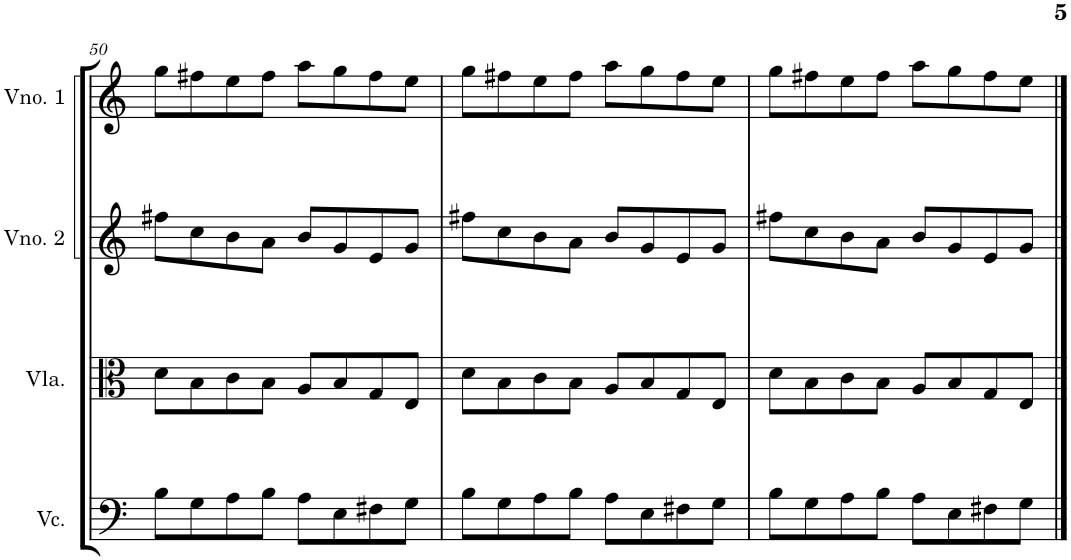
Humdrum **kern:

**kern	**kern	**kern	**kern
*part4	*part3	*part2	*part1
*staff4	*staff3	*staff2	*staff1
*I"Violoncelo	*I"Viola	*I"Violino 2	*I"Violino 1
*I'Vc.	*I'Vla.	*I'Vno. 2	*I'Vno. 1
!!LO:PB:g=z
*clefF4	*clefC3	*clefG2	*clefG2
*k[]	*k[]	*k[]	*k[]
*M4/4	*M4/4	*M4/4	*M4/4
=50	=50	=50	=50
8B\L	8d\L	8ff#X\L	8gg\L
8G\	8B\	8cc\	8ff#X\
8A\	8c\	8b\	8ee\
8B\J	8B\J	8a\J	8ff#\J
8A\L	8A/L	8b/L	8aa\L
8E\	8B/	8g/	8gg\
8F#X\	8G/	8e/	8ff#\
8G\J	8E/J	8g/J	8ee\J
=51	=51	=51	=51
8B\L	8d\L	8ff#X\L	8gg\L
8G\	8B\	8cc\	8ff#X\
8A\	8c\	8b\	8ee\
8B\J	8B\J	8a\J	8ff#\J
8A\L	8A/L	8b/L	8aa\L
8E\	8B/	8g/	8gg\
8F#X\	8G/	8e/	8ff#\
8G\J	8E/J	8g/J	8ee\J
=52	=52	=52	=52
8B\L	8d\L	8ff#X\L	8gg\L
8G\	8B\	8cc\	8ff#X\
8A\	8c\	8b\	8ee\
8B\J	8B\J	8a\J	8ff#\J
8A\L	8A/L	8b/L	8aa\L
8E\	8B/	8g/	8gg\
8F#X\	8G/	8e/	8ff#\
8G\J	8E/J	8g/J	8ee\J
==	==	==	==
*-	*-	*-	*-
